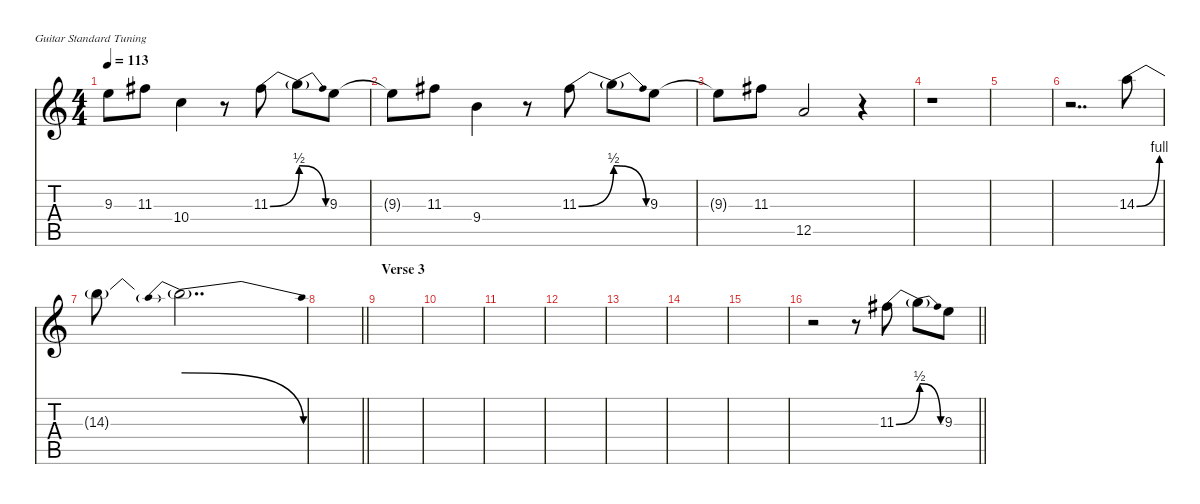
\defaultSystemsLayout 4
\hideDynamics
\bracketExtendMode nobrackets
\singleTrackTrackNamePolicy hidden
\multiTrackTrackNamePolicy hidden
\firstSystemTrackNameMode fullname
\firstSystemTrackNameOrientation horizontal
\otherSystemsTrackNameOrientation horizontal
\track ("Guitar (rythm clean)" "el.guit.") {instrument overdrivenguitar}
\staff {score tabs}
\tuning (E4 B3 G3 D3 A2 E2)
\ts (4 4)
\tempo 113
\clef g2
\ks c
9.3{t}.8{dy mf beam Down} 11.3{acc #}.8{beam Down} 10.4.4{beam Down} r.8{beam Down} 11.3{be (bend 0 0 16.2 2) acc #}.8{beam Down} 11.3{be (release 0 2 5.3999999999999995 0) t}.8{beam Down} 9.3.8{beam Down} |
9.3{t}.8{beam Down} 11.3{acc #}.8{beam Down} 9.4.4{beam Down} r.8{beam Down} 11.3{be (bend 0 0 16.2 2) acc #}.8{beam Down} 11.3{be (release 0 2 5.3999999999999995 0) t}.8{beam Down} 9.3.8{beam Down} |
9.3{t}.8{beam Down} 11.3{acc #}.8{beam Down} 12.5.2{beam Up} r.4{beam Up} |
r.1{beam Down} |
|
r.2{dd beam Down} 14.3{be (bend 0 0 15 4)}.8{beam Down} |
14.3{t}.8{beam Down} 14.3{be (prebendrelease 0 4 2.4 0) t}.2{dd beam Down} |
\barLineRight lightlight
|
\section ("" "Verse 3")
|
|
|
|
|
|
|
\barLineRight lightlight
r.2{beam Down} r.8{beam Down} 11.3{be (bend 0 0 16.2 2) acc #}.8{beam Down} 11.3{be (release 0 2 5.3999999999999995 0) t}.8{beam Down} 9.3.8{beam Down}
